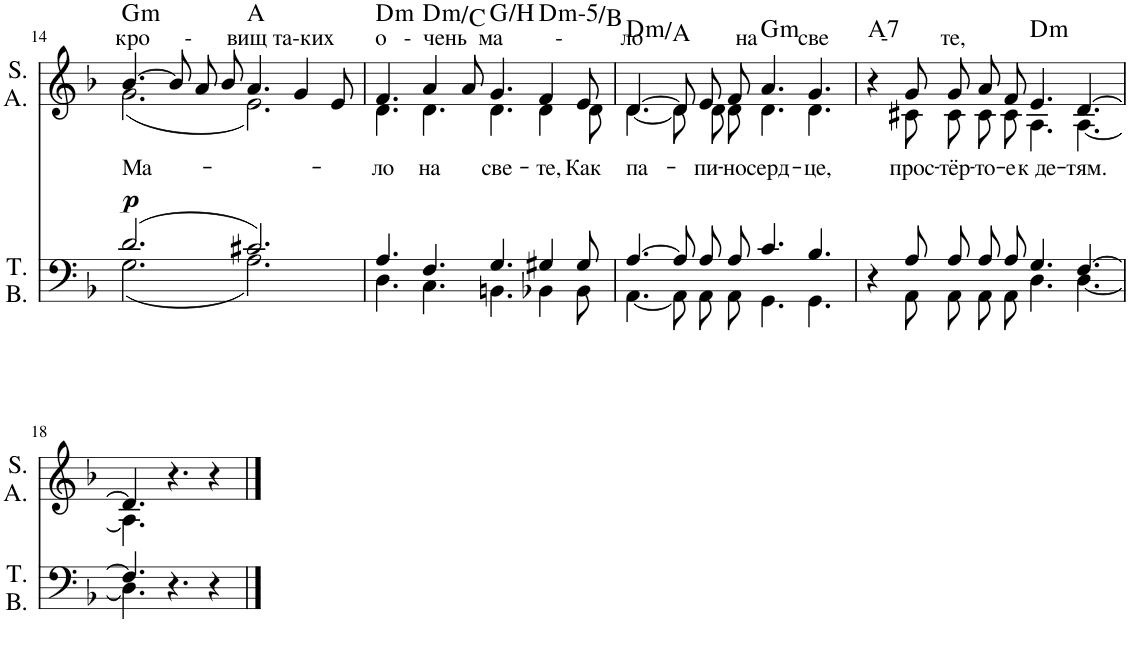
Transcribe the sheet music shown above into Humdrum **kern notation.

**kern	**dynam	**kern	**text	**harte
*part2	*part2	*part1	*part1	*part1
*staff2	*staff2	*staff1	*staff1	*
*I"T. B.	*	*I"S. A.	*	*
*I'T. B.	*	*I'S. A.	*	*
!!LO:PB:g=z
*clefF4	*	*clefG2	*	*
*k[b-]	*	*k[b-]	*	*
*M12/8	*	*M12/8	*	*
=14	=14	=14	=14	=14
*^	*	*^	*	*
!	!	!	!LO:TX:a:t=кро      -      вищ та-ких       о   -  чень  ма         -          ло                на       све         -         те,	!	!	!
!	!	!LO:DY:a	!	!	!LO:LY:b	!LO:H:kt=m
(2.d/	(2.G\	p	[4.b-/	(2.g\	Ма-	G:min
.	.	.	8b-/L]	.	.	.
.	.	.	8a/	.	.	.
.	.	.	8b-/J	.	.	.
2.c#X/)	2.A\)	.	4.a/	2.e\)	.	A:maj
.	.	.	4g/	.	.	.
.	.	.	8e/	.	.	.
=15	=15	=15	=15	=15	=15	=15
!	!	!	!	!	!LO:LY:b	!LO:H:kt=m
4.A/	4.D\	.	4.f/	4.d\	-ло	D:min
!	!	!	!	!	!LO:LY:b	!LO:H:kt=m
4.F/	4.C\	.	4a/	4.d\	на	D:min/b7
.	.	.	8a/	.	.	.
!	!	!	!	!	!LO:LY:b	!
4.G/	4.BBn\	.	4.g/	4.d\	све-	G:maj
!	!	!	!	!	!LO:LY:b	!LO:H:kt=m
4G#X/	4BB-X\	.	4f/	4d\	-те,	D:(b3,b5)/6
!	!	!	!	!	!LO:LY:b	!
8G#/	8BB-\	.	8e/	8d\	Как	.
=16	=16	=16	=16	=16	=16	=16
!	!	!	!	!	!LO:LY:b	!LO:H:kt=m
[4.A/	[4.AA\	.	[4.d/	[4.d\	па-	D:min/5
8A/L]	8AA\L]	.	8d/L]	8d\L]	.	.
!	!	!	!	!	!LO:LY:b	!
8A/	8AA\	.	8e/	8d\	-пи-	.
!	!	!	!	!	!LO:LY:b	!
8A/J	8AA\J	.	8f/J	8d\J	-но	.
!	!	!	!	!	!LO:LY:b	!LO:H:kt=m
4.c/	4.GG\	.	4.a/	4.d\	серд-	G:min
!	!	!	!	!	!LO:LY:b	!
4.B-/	4.GG\	.	4.g/	4.d\	це,	.
=17	=17	=17	=17	=17	=17	=17
!	!	!	!	!	!	!LO:H:kt=7
4r	4ryy	.	4r	4ryy	.	A:7
!	!	!	!	!	!LO:LY:b	!
8A/	8AA\	.	8g/	8c#X\	прос-	.
!	!	!	!	!	!LO:LY:b	!
8A/L	8AA\L	.	8g/L	8c#\L	-тёр-	.
!	!	!	!	!	!LO:LY:b	!
8A/	8AA\	.	8a/	8c#\	-то-	.
!	!	!	!	!	!LO:LY:b	!
8A/J	8AA\J	.	8f/J	8c#\J	-е	.
!	!	!	!	!	!LO:LY:b	!LO:H:kt=m
4.G/	4.D\	.	4.e/	4.A\	к де-	D:min
!	!	!	!	!	!LO:LY:b	!
[4.F/	[4.D\	.	[4.d/	[4.A\	тям.	.
!!LO:LB:g=z	!!
=18	=18	=18	=18	=18	=18	=18
4.F/]	4.D\]	.	4.d/]	4.A\]	.	.
4.r	2ryy	.	4.r	2ryy	.	.
4r	.	.	4r	.	.	.
.	8ryy	.	.	8ryy	.	.
*v	*v	*	*	*	*	*
*	*	*v	*v	*	*
==	==	==	==	==
*-	*-	*-	*-	*-
